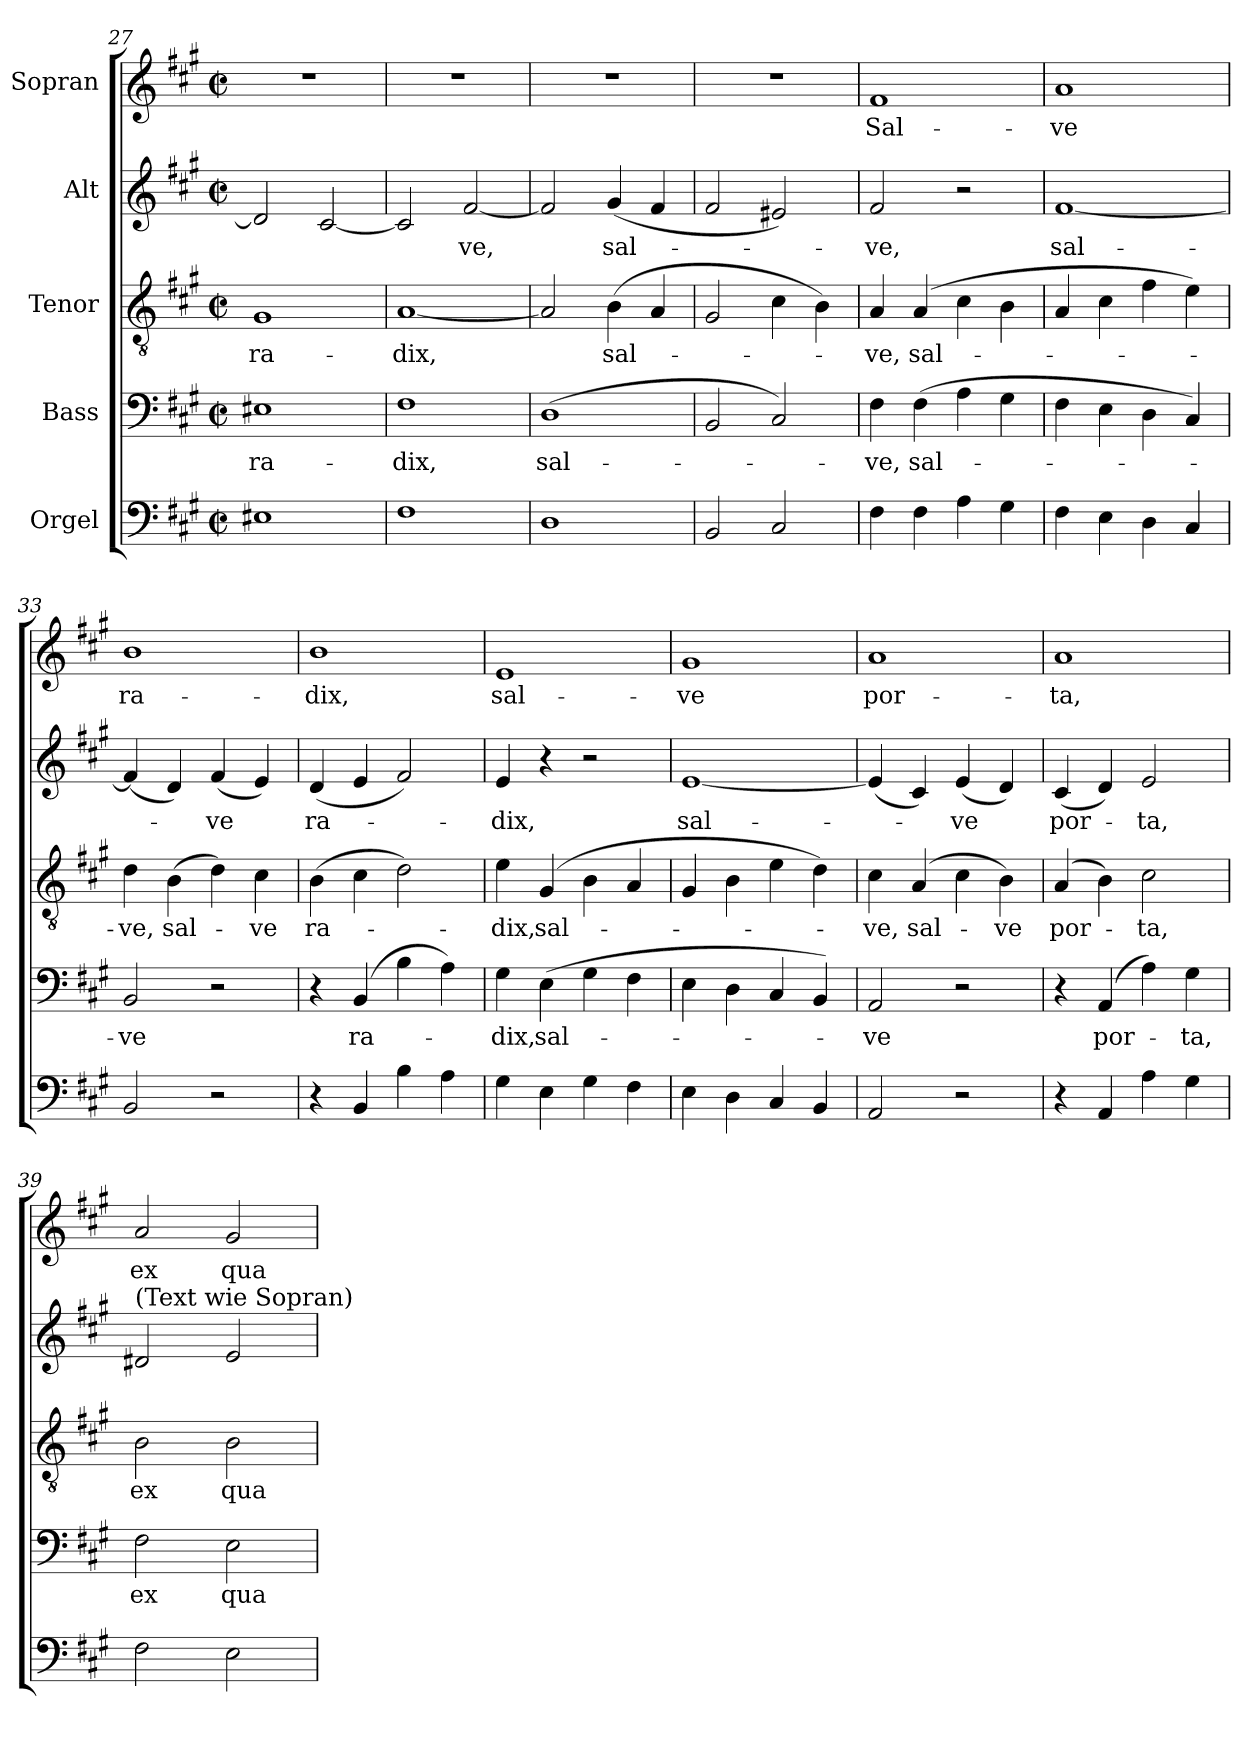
**kern	**kern	**text	**kern	**text	**kern	**text	**kern	**text
*part5	*part4	*part4	*part3	*part3	*part2	*part2	*part1	*part1
*staff5	*staff4	*staff4	*staff3	*staff3	*staff2	*staff2	*staff1	*staff1
*I"Orgel	*I"Bass	*	*I"Tenor	*	*I"Alt	*	*I"Sopran	*
*clefF4	*clefF4	*	*clefGv2	*	*clefG2	*	*clefG2	*
*k[f#c#g#]	*k[f#c#g#]	*	*k[f#c#g#]	*	*k[f#c#g#]	*	*k[f#c#g#]	*
*M2/2	*M2/2	*	*M2/2	*	*M2/2	*	*M2/2	*
*met(c|)	*met(c|)	*	*met(c|)	*	*met(c|)	*	*met(c|)	*
=27	=27	=27	=27	=27	=27	=27	=27	=27
!	!	!LO:LY:b	!	!LO:LY:b	!	!	!	!
1E#X	1E#X	ra-	1G#	ra-	2d/]	.	1r	.
.	.	.	.	.	[2c#/	.	.	.
=28	=28	=28	=28	=28	=28	=28	=28	=28
!	!	!LO:LY:b	!	!LO:LY:b	!	!	!	!
1F#	1F#	-dix,	[1A	-dix,	2c#/]	.	1r	.
!	!	!	!	!	!	!LO:LY:b	!	!
.	.	.	.	.	[2f#/	-ve,	.	.
=29	=29	=29	=29	=29	=29	=29	=29	=29
!	!	!LO:LY:b	!	!	!	!	!	!
1D	(1D	sal-	2A/]	.	2f#/]	.	1r	.
!	!	!	!	!LO:LY:b	!	!LO:LY:b	!	!
.	.	.	(4B\	sal-	(4g#/	sal-	.	.
.	.	.	4A/	.	4f#/	.	.	.
=30	=30	=30	=30	=30	=30	=30	=30	=30
2BB/	2BB/	.	2G#/	.	2f#/	.	1r	.
2C#/	2C#/)	.	4c#\	.	2e#X/)	.	.	.
.	.	.	4B\)	.	.	.	.	.
=31	=31	=31	=31	=31	=31	=31	=31	=31
!	!	!LO:LY:b	!	!LO:LY:b	!	!LO:LY:b	!	!LO:LY:b
4F#\	4F#\	-ve,	4A/	-ve,	2f#/	-ve,	1f#	Sal-
!	!	!LO:LY:b	!	!LO:LY:b	!	!	!	!
4F#\	(4F#\	sal-	(4A/	sal-	.	.	.	.
4A\	4A\	.	4c#\	.	2r	.	.	.
4G#\	4G#\	.	4B\	.	.	.	.	.
=32	=32	=32	=32	=32	=32	=32	=32	=32
!	!	!	!	!	!	!LO:LY:b	!	!LO:LY:b
4F#\	4F#\	.	4A/	.	[1f#	sal-	1a	-ve
4E\	4E\	.	4c#\	.	.	.	.	.
4D\	4D\	.	4f#\	.	.	.	.	.
4C#/	4C#/)	.	4e\)	.	.	.	.	.
!!LO:LB:g=z
=33	=33	=33	=33	=33	=33	=33	=33	=33
!	!	!LO:LY:b	!	!LO:LY:b	!	!	!	!LO:LY:b
2BB/	2BB/	-ve	4d\	-ve,	(4f#/]	.	1b	ra-
!	!	!	!	!LO:LY:b	!	!	!	!
.	.	.	(4B\	sal-	4d/)	.	.	.
!	!	!	!	!	!	!LO:LY:b	!	!
2r	2r	.	4d\)	.	(4f#/	-ve	.	.
!	!	!	!	!LO:LY:b	!	!	!	!
.	.	.	4c#\	-ve	4e/)	.	.	.
=34	=34	=34	=34	=34	=34	=34	=34	=34
!	!	!	!	!LO:LY:b	!	!LO:LY:b	!	!LO:LY:b
4r	4r	.	(4B\	ra-	(4d/	ra-	1b	-dix,
!	!	!LO:LY:b	!	!	!	!	!	!
4BB/	(>4BB/	ra-	4c#\	.	4e/	.	.	.
4B\	4B\	.	2d\)	.	2f#/)	.	.	.
4A\	4A\)	.	.	.	.	.	.	.
=35	=35	=35	=35	=35	=35	=35	=35	=35
!	!	!LO:LY:b	!	!LO:LY:b	!	!LO:LY:b	!	!LO:LY:b
4G#\	4G#\	-dix,	4e\	-dix,	4e/	-dix,	1e	sal-
!	!	!LO:LY:b	!	!LO:LY:b	!	!	!	!
4E\	(4E\	sal-	(4G#/	sal-	4r	.	.	.
4G#\	4G#\	.	4B\	.	2r	.	.	.
4F#\	4F#\	.	4A/	.	.	.	.	.
=36	=36	=36	=36	=36	=36	=36	=36	=36
!	!	!	!	!	!	!LO:LY:b	!	!LO:LY:b
4E\	4E\	.	4G#/	.	[1e	sal-	1g#	-ve
4D\	4D\	.	4B\	.	.	.	.	.
4C#/	4C#/	.	4e\	.	.	.	.	.
4BB/	4BB/)	.	4d\)	.	.	.	.	.
=37	=37	=37	=37	=37	=37	=37	=37	=37
!	!	!LO:LY:b	!	!LO:LY:b	!	!	!	!LO:LY:b
2AA/	2AA/	-ve	4c#\	-ve,	(4e/]	.	1a	por-
!	!	!	!	!LO:LY:b	!	!	!	!
.	.	.	(4A/	sal-	4c#/)	.	.	.
!	!	!	!	!	!	!LO:LY:b	!	!
2r	2r	.	4c#\	.	(4e/	-ve	.	.
!	!	!	!	!LO:LY:b	!	!	!	!
.	.	.	4B\)	ve	4d/)	.	.	.
=38	=38	=38	=38	=38	=38	=38	=38	=38
!	!	!	!	!LO:LY:b	!	!LO:LY:b	!	!LO:LY:b
4r	4r	.	(4A/	por-	(4c#/	por-	1a	-ta,
!	!	!LO:LY:b	!	!	!	!	!	!
4AA/	(4AA/	por-	4B\)	.	4d/)	.	.	.
!	!	!	!	!LO:LY:b	!	!LO:LY:b	!	!
4A\	4A\)	.	2c#\	-ta,	2e/	-ta,	.	.
!	!	!LO:LY:b	!	!	!	!	!	!
4G#\	4G#\	-ta,	.	.	.	.	.	.
!!LO:PB:g=z
=39	=39	=39	=39	=39	=39	=39	=39	=39
!	!	!	!	!	!LO:TX:a:t=(Text wie Sopran)	!	!	!
!	!	!LO:LY:b	!	!LO:LY:b	!	!	!	!LO:LY:b
2F#\	2F#\	ex	2B\	ex	2d#X/	.	2a/	ex
!	!	!LO:LY:b	!	!LO:LY:b	!	!	!	!LO:LY:b
2E\	2E\	qua	2B\	qua	2e/	.	2g#/	qua
=	=	=	=	=	=	=	=	=
*-	*-	*-	*-	*-	*-	*-	*-	*-
